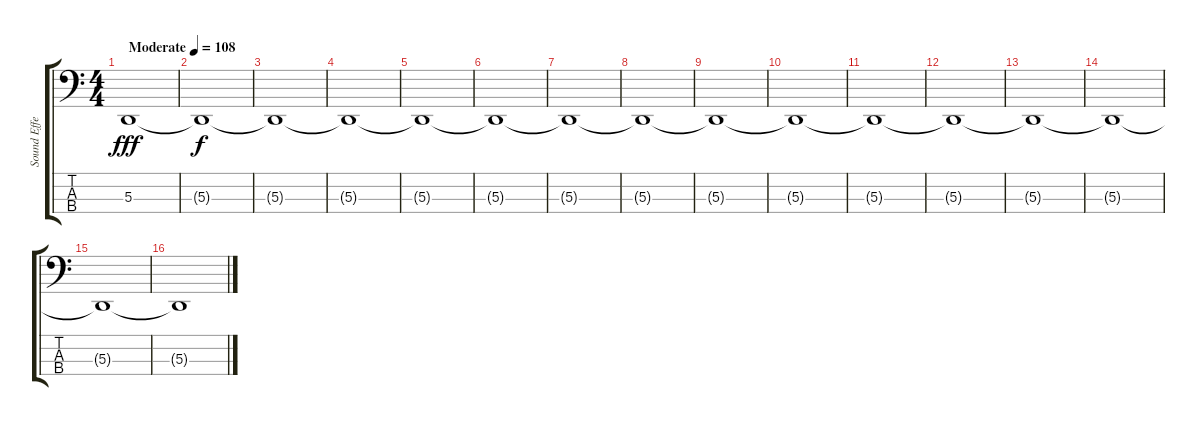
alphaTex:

\track ("Sound Effect" "Sound Effe") {instrument pad8sweep}
\staff {score tabs}
\tuning (G2 D2 A1 E1) {hide}
\ts (4 4)
\tempo (108 "Moderate")
\clef f4
\ks c
5.3.1{dy fff instrument pad8sweep} |
5.3{t}.1{dy f} |
5.3{t}.1 |
5.3{t}.1 |
5.3{t}.1 |
5.3{t}.1 |
5.3{t}.1 |
5.3{t}.1 |
5.3{t}.1 |
5.3{t}.1 |
5.3{t}.1 |
5.3{t}.1 |
5.3{t}.1 |
5.3{t}.1 |
5.3{t}.1 |
5.3{t}.1
